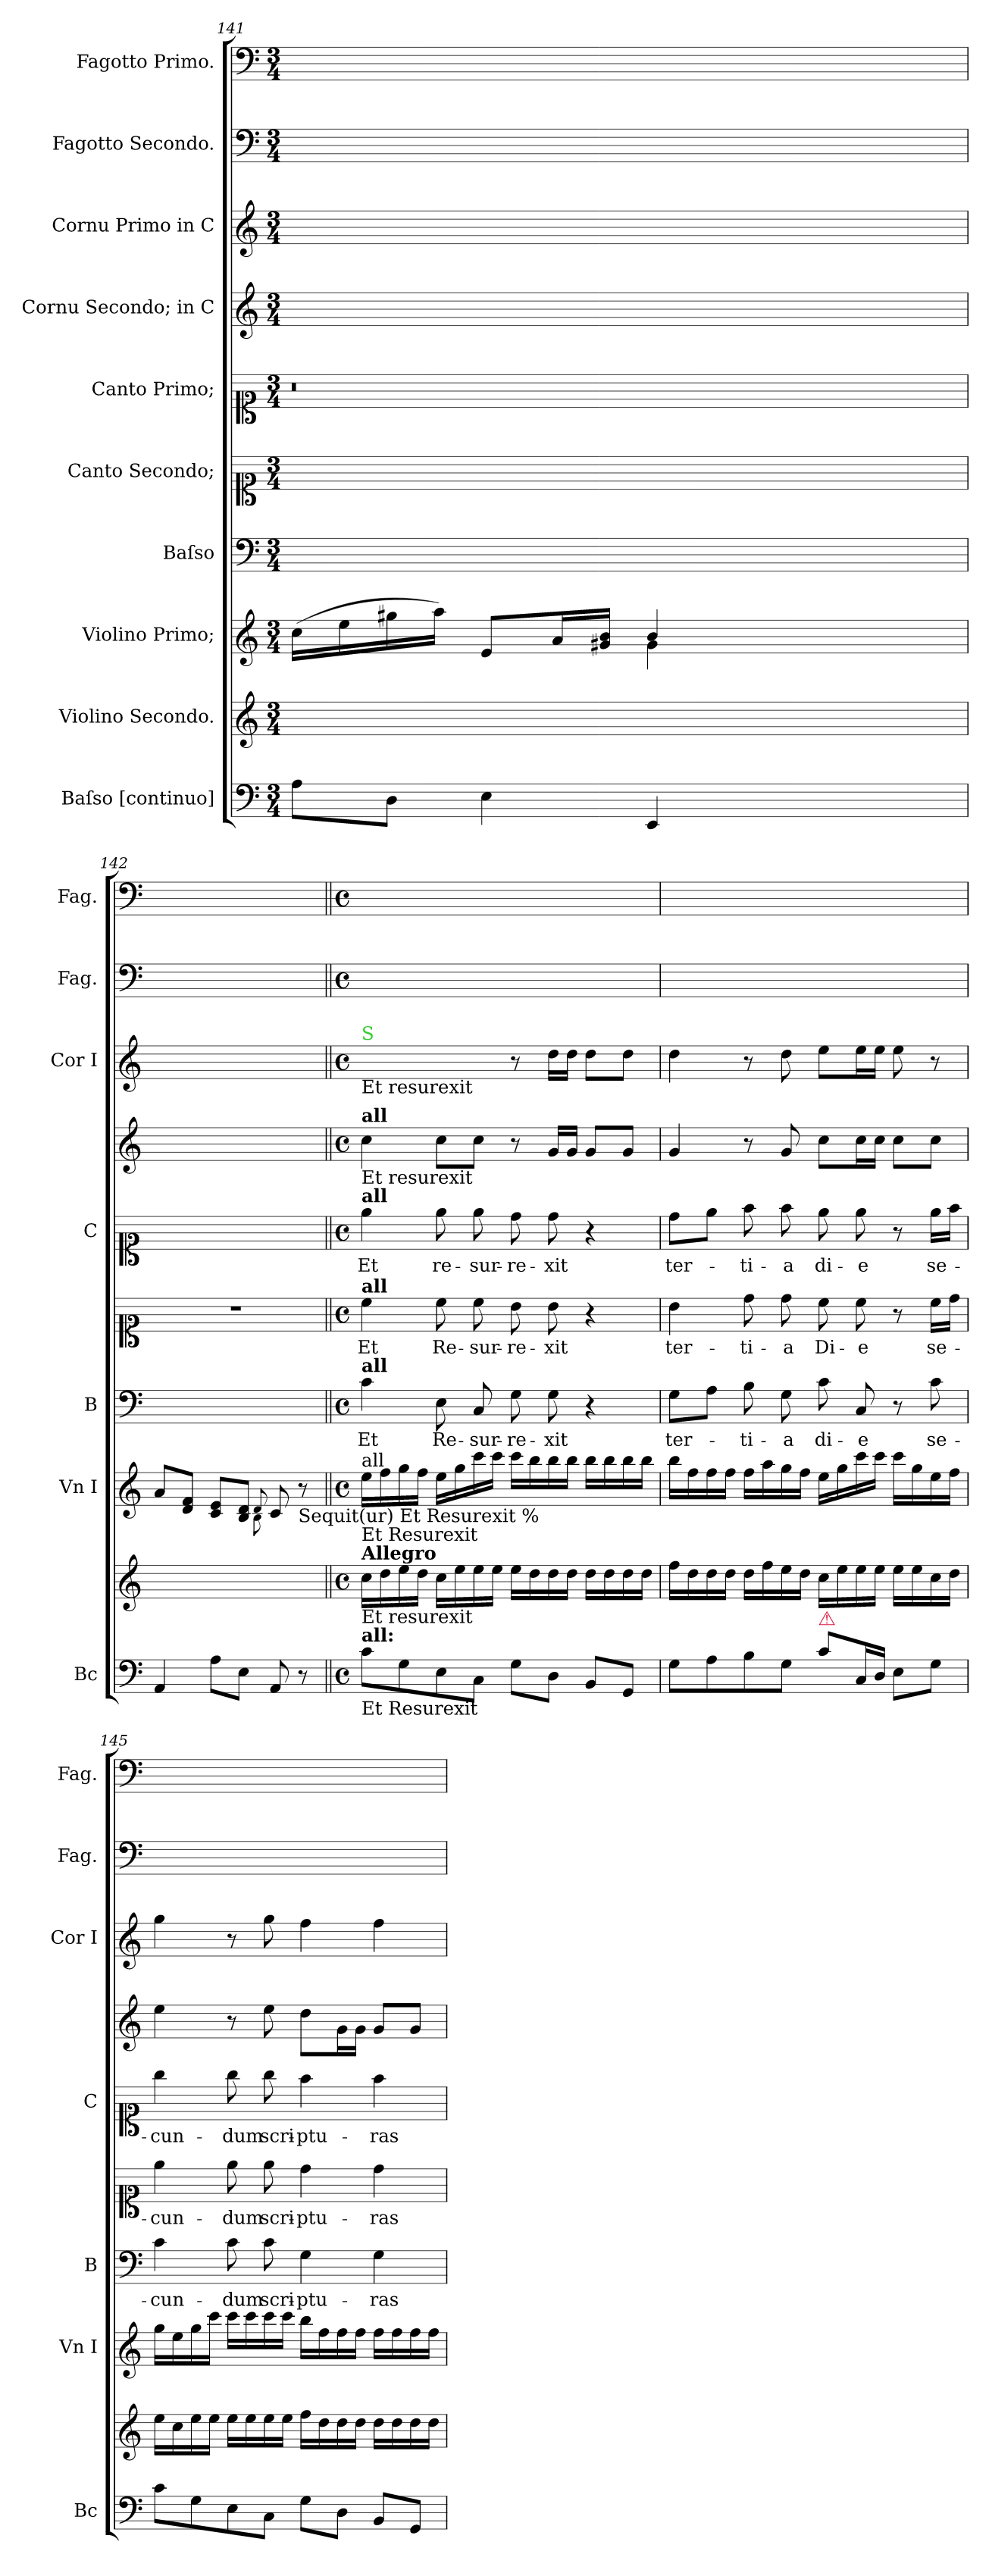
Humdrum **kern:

**kern	**kern	**kern	**kern	**text	**kern	**text	**kern	**text	**kern	**kern	**kern	**kern
*part10	*part9	*part8	*part7	*part7	*part6	*part6	*part5	*part5	*part4	*part3	*part2	*part1
*staff10	*staff9	*staff8	*staff7	*staff7	*staff6	*staff6	*staff5	*staff5	*staff4	*staff3	*staff2	*staff1
*I"Baſso [continuo]	*I"Violino Secondo.	*I"Violino Primo;	*I"Baſso	*	*I"Canto Secondo;	*	*I"Canto Primo;	*	*I"Cornu Secondo; in C	*I"Cornu Primo in C	*I"Fagotto Secondo.	*I"Fagotto Primo.
*I'Bc	*	*I'Vn I	*I'B	*	*	*	*I'C	*	*	*I'Cor I	*I'Fag.	*I'Fag.
*clefF4	*clefG2	*clefG2	*clefF4	*	*clefC1	*	*clefC1	*	*clefG2	*clefG2	*clefF4	*clefF4
*k[]	*k[]	*k[]	*k[]	*	*k[]	*	*k[]	*	*k[]	*k[]	*k[]	*k[]
*M3/4	*M3/4	*M3/4	*M3/4	*	*M3/4	*	*M3/4	*	*M3/4	*M3/4	*M3/4	*M3/4
=141	=141	=141	=141	=141	=141	=141	=141	=141	=141	=141	=141	=141
*	*	*^	*	*	*	*	*	*	*	*	*	*
!	!	!	!	!	!	!	!	!LO:N:vis=0	!	!	!	!	!
8AL	2.ryy	(16ccLL	2ryy	2.ryy	.	1.ryy	.	1.r	.	2.ryy	2.ryy	2.ryy	2.ryy
.	.	16ee	.	.	.	.	.	.	.	.	.	.	.
8DJ	.	16gg#X	.	.	.	.	.	.	.	.	.	.	.
.	.	16aaJJ)	.	.	.	.	.	.	.	.	.	.	.
4E	.	8eL	.	.	.	.	.	.	.	.	.	.	.
.	.	16aL	.	.	.	.	.	.	.	.	.	.	.
.	.	16g#X 16bJJ	.	.	.	.	.	.	.	.	.	.	.
4EE	.	4g#\	4b/	.	.	.	.	.	.	.	.	.	.
2.ryy	2.ryy	2.ryy	2.ryy	2.ryy	.	.	.	.	.	2.ryy	2.ryy	2.ryy	2.ryy
=142	=142	=142	=142	=142	=142	=142	=142	=142	=142	=142	=142	=142	=142
4AA	2.ryy	8aL	2ryy	2.ryy	.	2.r	.	2.ryy	.	2.ryy	2.ryy	2.ryy	2.ryy
.	.	8d/ 8f/J	.	.	.	.	.	.	.	.	.	.	.
8AL	.	8c 8eL	.	.	.	.	.	.	.	.	.	.	.
8EJ	.	8B/ 8d/J	.	.	.	.	.	.	.	.	.	.	.
.	.	8qqB\	8qqd/	.	.	.	.	.	.	.	.	.	.
8AA	.	8c	4ryy	.	.	.	.	.	.	.	.	.	.
!	!	!LO:TX:b:t=Sequit(ur) Et Resurexit %	!	!	!	!	!	!	!	!	!	!	!
8r	.	8r	.	.	.	.	.	.	.	.	.	.	.
*	*	*v	*v	*	*	*	*	*	*	*	*	*	*
=143||	=143||	=143||	=143||	=143||	=143||	=143||	=143||	=143||	=143||	=143||	=143||	=143||
*M4/4	*M4/4	*M4/4	*M4/4	*	*M4/4	*	*M4/4	*	*M4/4	*M4/4	*M4/4	*M4/4
*met(c)	*met(c)	*met(c)	*met(c)	*	*met(c)	*	*met(c)	*	*met(c)	*met(c)	*met(c)	*met(c)
!	!	!	!	!	!	!	!	!	!	!LO:TX:a:color=limegreen:t=S	!	!
!	!	!	!	!	!	!	!	!	!	!LO:TX:b:t=Et resurexit	!	!
!	!	!	!	!	!	!	!	!	!LO:TX:a:B:t=all	!	!	!
!	!	!	!	!	!	!	!	!	!LO:TX:b:t=Et resurexit	!	!	!
!	!	!	!	!	!	!	!LO:TX:a:B:t=all	!	!	!	!	!
!	!	!	!	!	!LO:TX:a:B:t=all	!	!	!	!	!	!	!
!	!	!	!LO:TX:a:B:t=all	!	!	!	!	!	!	!	!	!
!	!	!LO:TX:a:t=all	!	!	!	!	!	!	!	!	!	!
!	!	!LO:TX:b:t=Et Resurexit	!	!	!	!	!	!	!	!	!	!
!	!LO:TX:a:B:t=Allegro	!	!	!	!	!	!	!	!	!	!	!
!	!LO:TX:b:t=Et resurexit	!	!	!	!	!	!	!	!	!	!	!
!LO:TX:a:B:t=all&colon;	!	!	!	!	!	!	!	!	!	!	!	!
!LO:TX:b:t=Et Resurexit	!	!	!	!	!	!	!	!	!	!	!	!
8cL	16ccLL	16eeLL	4c	Et	4cc\	Et	4ee	Et	4cc	2ryy	1ryy	1ryy
.	16dd	16ff	.	.	.	.	.	.	.	.	.	.
8G	16ee	16gg	.	.	.	.	.	.	.	.	.	.
.	16ddJJ	16ffJJ	.	.	.	.	.	.	.	.	.	.
8E	16ccLL	16eeLL	8E	Re-	8cc\	Re-	8ee	re-	8ccL	.	.	.
.	16ee	16gg	.	.	.	.	.	.	.	.	.	.
8CJ	16ee	16ccc	8C	-sur-	8cc\	-sur-	8ee	-sur-	8ccJ	.	.	.
.	16eeJJ	16cccJJ	.	.	.	.	.	.	.	.	.	.
8GL	16eeLL	16cccLL	8G	-re-	8b\	-re-	8dd	-re-	8r	8r	.	.
.	16dd	16bb	.	.	.	.	.	.	.	.	.	.
8DJ	16dd	16bb	8G	-xit	8b\	-xit	8dd	-xit	16gLL	16ddLL	.	.
.	16ddJJ	16bbJJ	.	.	.	.	.	.	16gJJ	16ddJJ	.	.
8BBL	16ddLL	16bbLL	4r	.	4r	.	4r	.	8gL	8ddL	.	.
.	16dd	16bb	.	.	.	.	.	.	.	.	.	.
8GGJ	16dd	16bb	.	.	.	.	.	.	8gJ	8ddJ	.	.
.	16ddJJ	16bbJJ	.	.	.	.	.	.	.	.	.	.
=144	=144	=144	=144	=144	=144	=144	=144	=144	=144	=144	=144	=144
8GL	16ffLL	16bbLL	8GL	ter-	4b\	ter-	8ddL	ter-	4g	4dd	1ryy	1ryy
.	16dd	16ff	.	.	.	.	.	.	.	.	.	.
8A	16dd	16ff	8AJ	.	.	.	8eeJ	.	.	.	.	.
.	16ddJJ	16ffJJ	.	.	.	.	.	.	.	.	.	.
8B	16ddLL	16ffLL	8B	-ti-	8dd\	-ti-	8ff	-ti-	8r	8r	.	.
.	16ff	16aa	.	.	.	.	.	.	.	.	.	.
8GJ	16ee	16gg	8G	-a	8dd\	-a	8ff	-a	8g	8dd	.	.
.	16ddJJ	16ffJJ	.	.	.	.	.	.	.	.	.	.
!LO:TX:a:color=crimson:t=⚠	!	!	!	!	!	!	!	!	!	!	!	!
8c\L	16ccLL	16eeLL	8c	di-	8cc\	Di-	8ee	di-	8ccL	8eeL	.	.
.	16ee	16gg	.	.	.	.	.	.	.	.	.	.
16C/L	16ee	16ccc	8C	-e	8cc\	-e	8ee	-e	16ccL	16eeL	.	.
16D/JJ	16eeJJ	16cccJJ	.	.	.	.	.	.	16ccJJ	16eeJJ	.	.
8EL	16eeLL	16cccLL	8r	.	8r	.	8r	.	8ccL	8ee	.	.
.	16ee	16gg	.	.	.	.	.	.	.	.	.	.
8GJ	16cc	16ee	8c	se-	16cc\LL	se-	16eeLL	se-	8ccJ	8r	.	.
.	16ddJJ	16ffJJ	.	.	16dd\JJ	.	16ffJJ	.	.	.	.	.
=145	=145	=145	=145	=145	=145	=145	=145	=145	=145	=145	=145	=145
8cL	16eeLL	16ggLL	4c	-cun-	4ee\	-cun-	4gg	-cun-	4ee	4gg	1ryy	1ryy
.	16cc	16ee	.	.	.	.	.	.	.	.	.	.
8G	16ee	16gg	.	.	.	.	.	.	.	.	.	.
.	16eeJJ	16cccJJ	.	.	.	.	.	.	.	.	.	.
8E	16eeLL	16cccLL	8c	-dum	8ee\	-dum	8gg	-dum	8r	8r	.	.
.	16ee	16ccc	.	.	.	.	.	.	.	.	.	.
8CJ	16ee	16ccc	8c	scri-	8ee\	scri-	8gg	scri-	8ee	8gg	.	.
.	16eeJJ	16cccJJ	.	.	.	.	.	.	.	.	.	.
8GL	16ffLL	16bbLL	4G	-ptu-	4dd\	-ptu-	4ff	-ptu-	8dd\L	4ff	.	.
.	16dd	16ff	.	.	.	.	.	.	.	.	.	.
8DJ	16dd	16ff	.	.	.	.	.	.	16gL	.	.	.
.	16ddJJ	16ffJJ	.	.	.	.	.	.	16gJJ	.	.	.
8BBL	16ddLL	16ffLL	4G	-ras	4dd\	-ras	4ff	-ras	8gL	4ff	.	.
.	16dd	16ff	.	.	.	.	.	.	.	.	.	.
8GGJ	16dd	16ff	.	.	.	.	.	.	8gJ	.	.	.
.	16ddJJ	16ffJJ	.	.	.	.	.	.	.	.	.	.
=	=	=	=	=	=	=	=	=	=	=	=	=
*-	*-	*-	*-	*-	*-	*-	*-	*-	*-	*-	*-	*-
